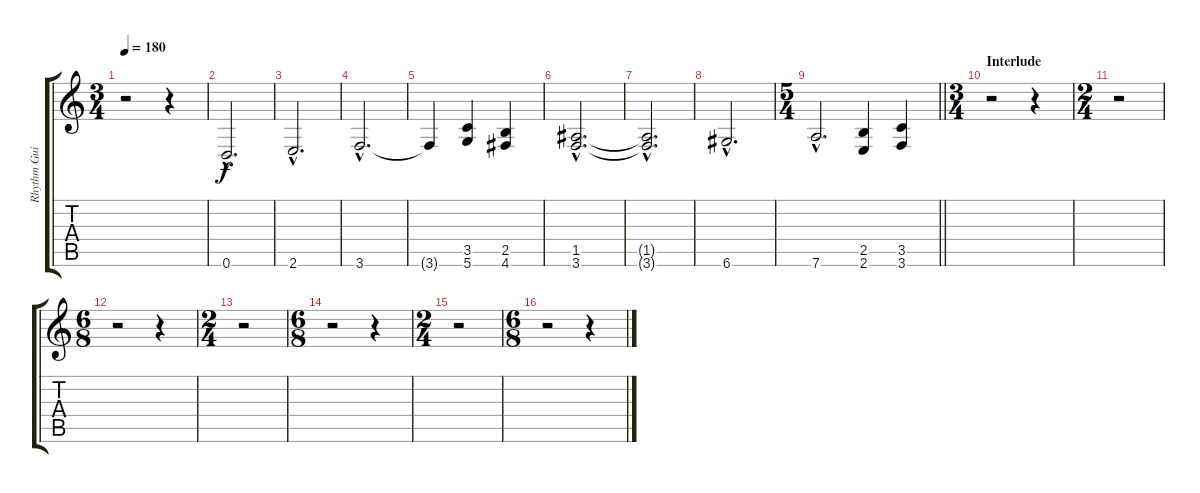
\track ("Rhythm Guitar left" "Rhythm Gui") {instrument overdrivenguitar}
\staff {score tabs}
\tuning (E4 B3 G3 D3 A2 D2) {hide}
\ts (3 4)
\tempo 180
\clef g2
\ks c
r.2{dy f} r.4 |
0.6{hac}.2{d} |
2.6{hac}.2{d} |
3.6{hac}.2{d} |
3.6{t}.4 (3.5 5.6).4 (2.5 4.6).4 |
(1.5{hac} 3.6{hac}).2{d} |
(1.5{hac t} 3.6{hac t}).2{d} |
6.6{hac}.2{d} |
\ts (5 4)
\barLineRight lightlight
7.6{hac}.2{d} (2.5 2.6).4 (3.5 3.6).4 |
\ts (3 4)
\section ("" "Interlude")
r.2 r.4 |
\ts (2 4)
r.2 |
\ts (6 8)
r.2 r.4 |
\ts (2 4)
r.2 |
\ts (6 8)
r.2 r.4 |
\ts (2 4)
r.2 |
\ts (6 8)
r.2 r.4
